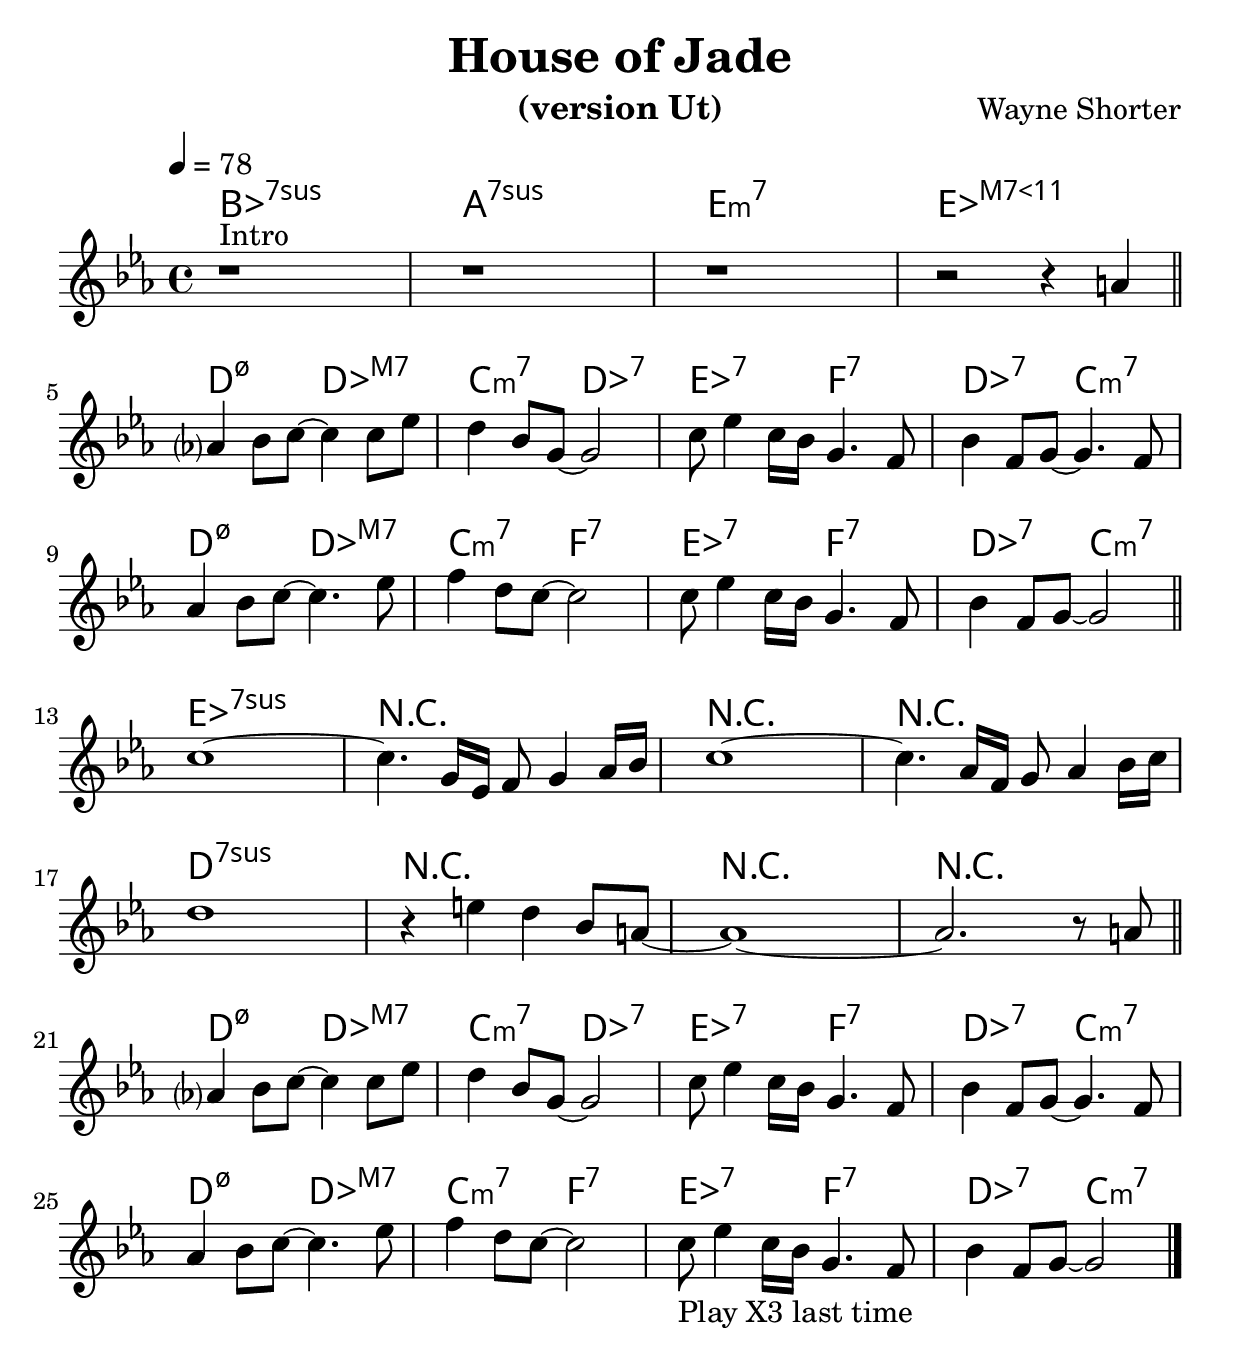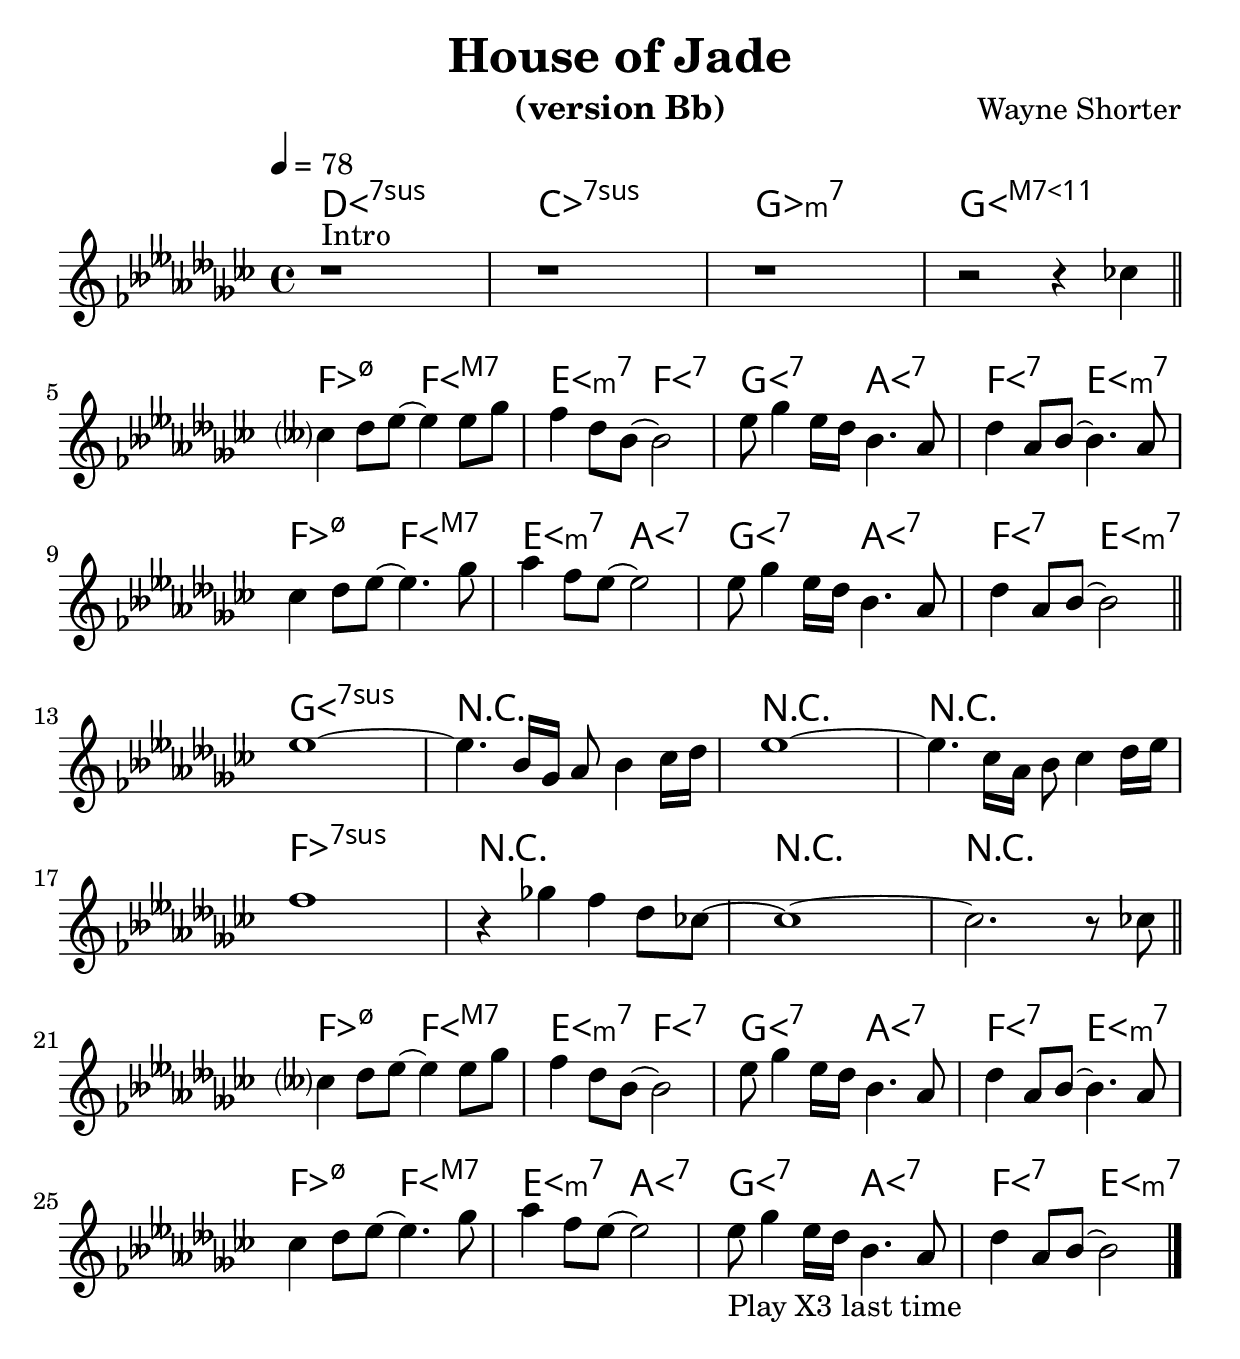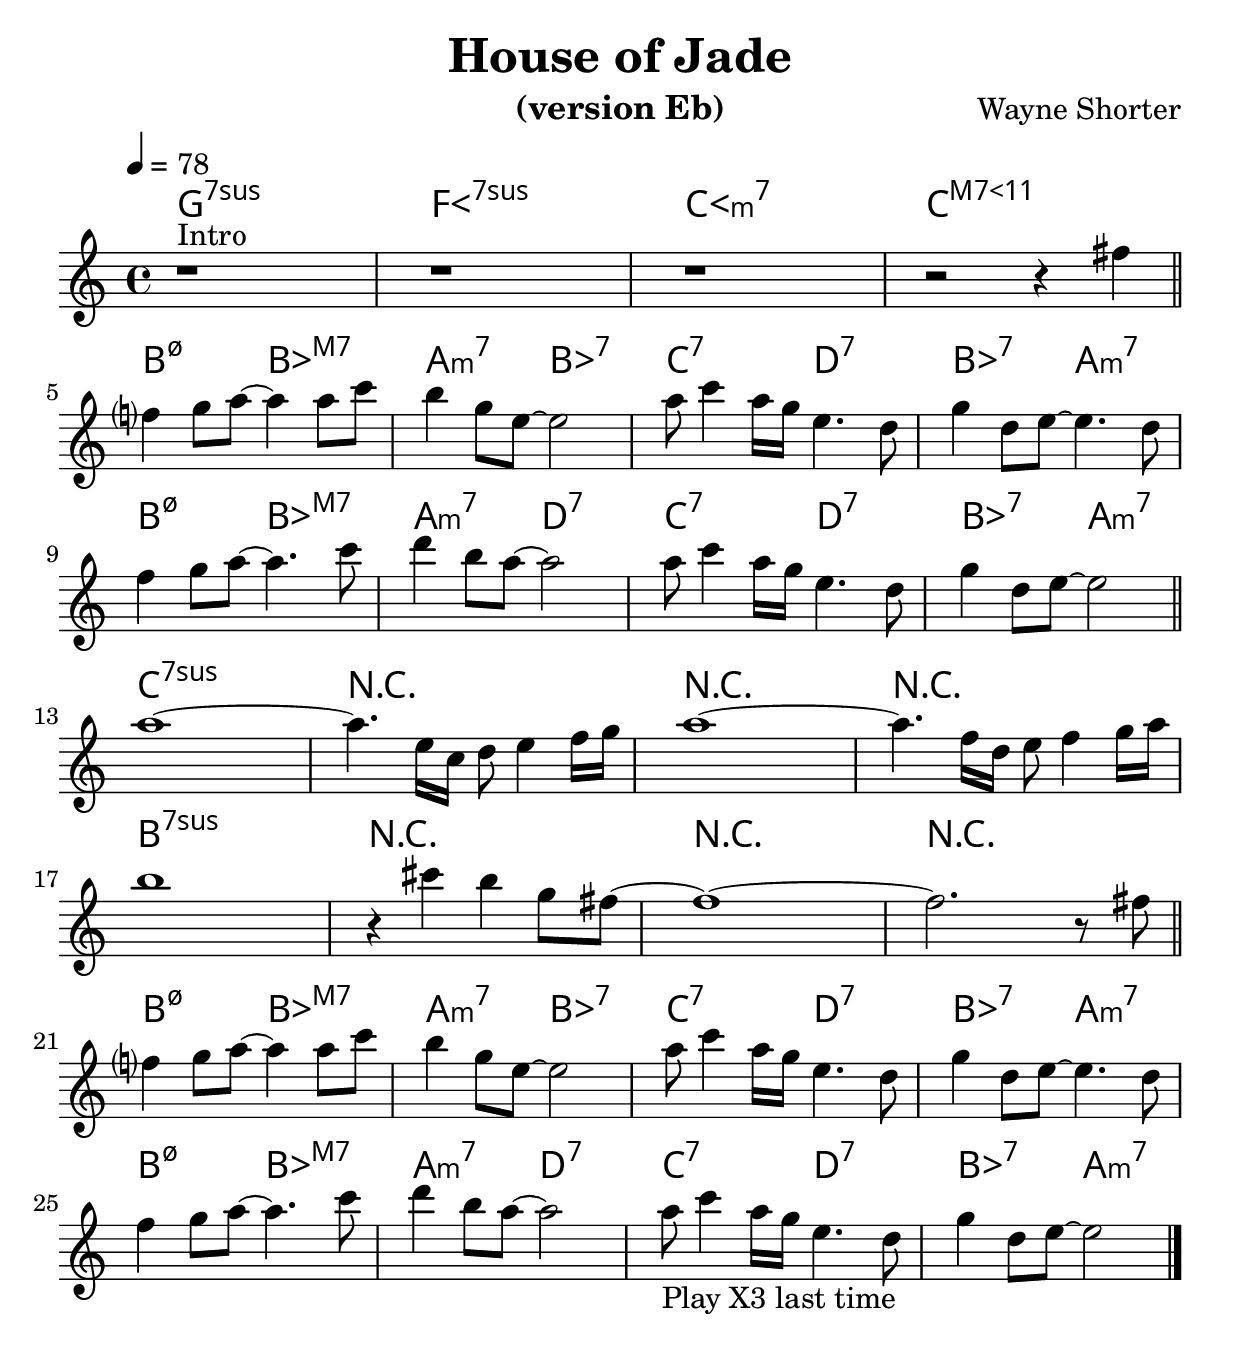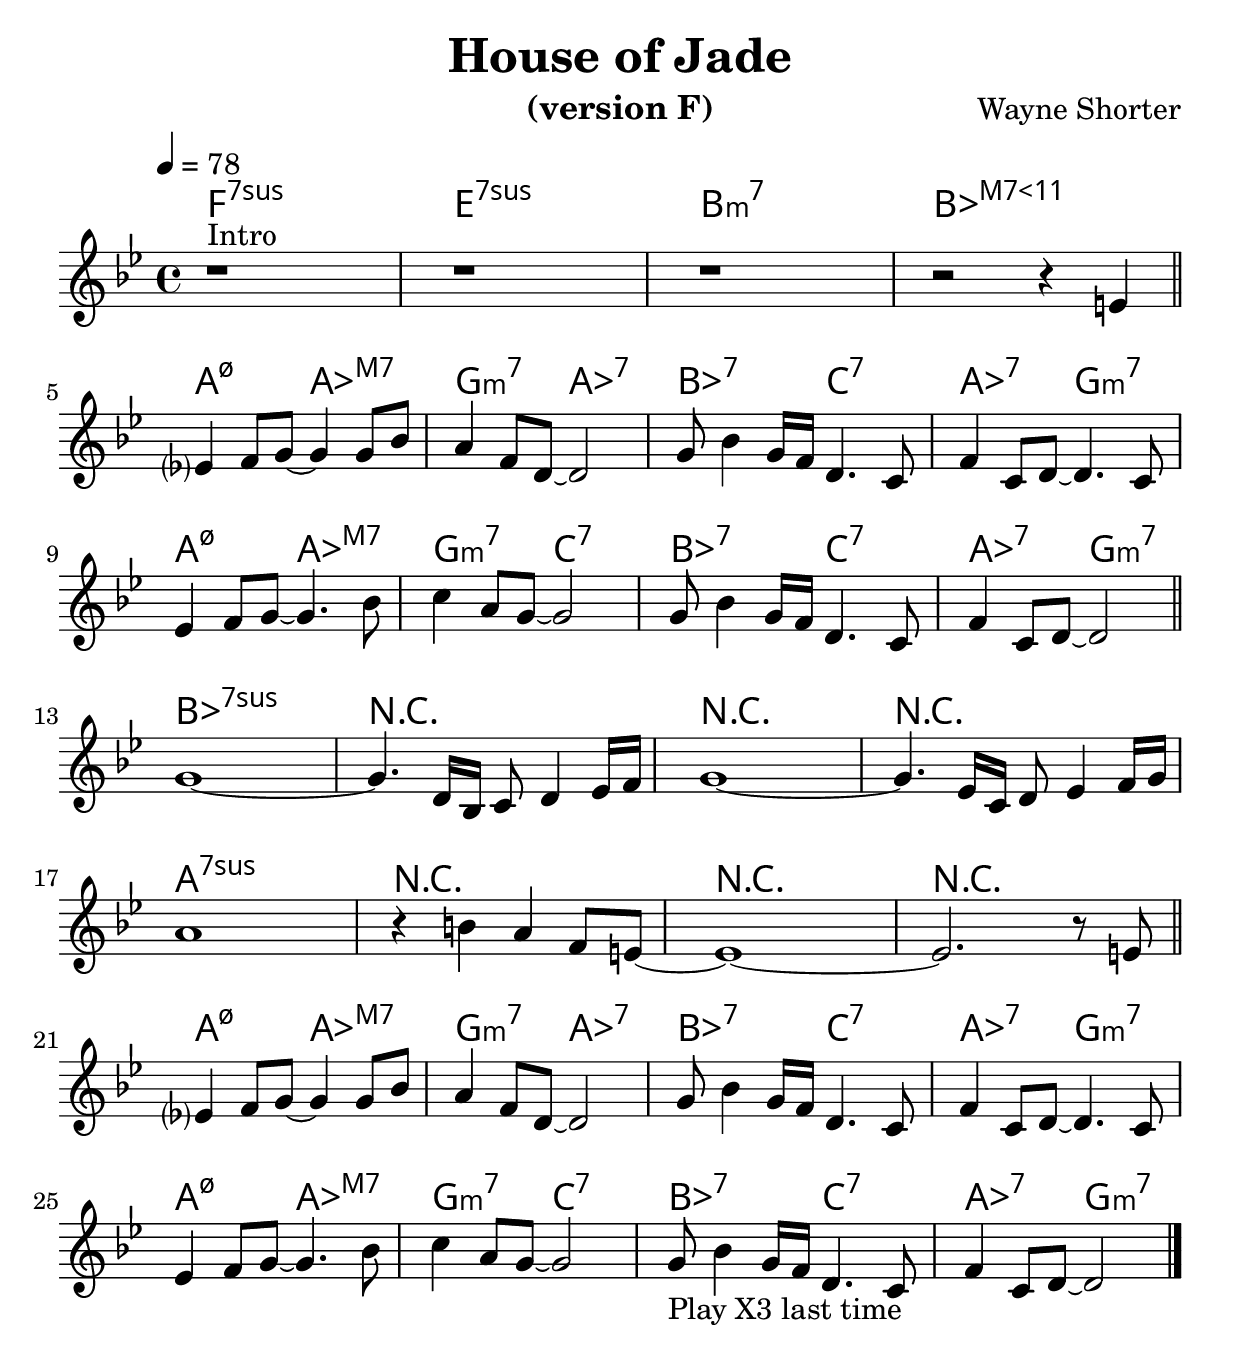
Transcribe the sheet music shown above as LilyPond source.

% Created on Mon Sep 20 15:23:38 CEST 2010
\version "2.22.0"

#(set-global-staff-size 26)
#(set-default-paper-size "a4")


\include "utils/AccordsJazzDefs.ly"

\paper { indent = 0\cm} 


\header {
	title = "House of Jade" 
 	composer = "Wayne Shorter"
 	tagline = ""

}


accords = \chords {
  bes1:7sus4 a:7sus4 e:m7 es:maj7.11+

  d2:m7.5- des:maj7 c:m7 des:7 es:7 f:7 des:7 c:m7
  d2:m7.5- des:maj7 c:m7 f:7 es:7 f:7 des:7 c:m7
  
  es1:7sus4 R R R
  d1:7sus4 R R R
  

  d2:m7.5- des:maj7 c:m7 des:7 es:7 f:7 des:7 c:m7
  d2:m7.5- des:maj7 c:m7 f:7 es:7 f:7 des:7 c:m7
}

theme = \new Staff {
	\time 4/4
	\tempo 4 = 78 
	\set Staff.midiInstrument = "trumpet"
	\key c \minor
	\clef treble
	\accidentalStyle modern-cautionary
	\relative c' { 	
 % Type notes here 
\compressEmptyMeasures
r1^"Intro" r1 r1 r2 r4 a' \break
\bar "||"
aes bes8 c~ c4 c8 es d4 bes8 g~ g2
c8 es4 c16 bes g4. f8 bes4 f8 g~ g4. f8 \break
aes4 bes8 c~ c4. es8 f4 d8 c~ c2
c8 es4 c16 bes g4. f8 bes4 f8 g~ g2 \break
\bar "||"
c1~ c4. g16 es f8 g4 aes16 bes
c1~ c4. aes16 f g8 aes4 bes16 c \break
d1 r4 e d bes8 a~ a1~ a2. r8 a \break
\bar "||"
aes4 bes8 c~ c4 c8 es d4 bes8 g~ g2
c8 es4 c16 bes g4. f8 bes4 f8 g~ g4. f8 \break
aes4 bes8 c~ c4. es8 f4 d8 c~ c2
c8_"Play X3 last time" es4 c16 bes g4. f8 bes4 f8 g~ g2 \bar "|."
	}
}

\book {
%  \bookOutputSuffix #(string-append suffix "Ut")
	\header{
	instrument = "(version Ut)"
	}
\score {
	<<
	\transpose c' c' {\accords}
	\transpose c' c' {\theme}
	>>

  \layout {
\context {
      \Score
      \override SpacingSpanner.common-shortest-duration = #(ly:make-moment 1/2)
    }
  }
}
\score {
 \unfoldRepeats 
 	<<
	\transpose c' c' {\accords}
	\transpose c' c' {\theme}
	>>
 \midi {}
}
}

\book {
 \bookOutputSuffix "-Eb"
	\header{
	instrument = "(version Eb)"
	}
\score {
	<<
	\transpose es c' {\accords}
	\transpose es c' {\theme}
	>>
  \layout {
\context {
      \Score
      \override SpacingSpanner.common-shortest-duration = #(ly:make-moment 1/2)
    }
  }
}
}

\book {
 \bookOutputSuffix "-Bb"
	\header{
	instrument = "(version Bb)"
	}
\score {
	<<
	\transpose ais c' {\accords}
	\transpose ais c' {\theme}
	>>
   \layout {
\context {
      \Score
      \override SpacingSpanner.common-shortest-duration = #(ly:make-moment 1/2)
    }
  }
}
}


\book {
 \bookOutputSuffix "-F"
	\header{
	instrument = "(version F)"
	}
\score {
	<<
	\transpose f c {\accords}
	\transpose f c {\theme}
	>>
   \layout {
\context {
      \Score
      \override SpacingSpanner.common-shortest-duration = #(ly:make-moment 1/2)
    }
  }
}
}


%{
convert-ly (GNU LilyPond) 2.22.1  convert-ly: Processing `'...
Applying conversion: 2.15.7, 2.15.9, 2.15.10, 2.15.16, 2.15.17,
2.15.18, 2.15.19, 2.15.20, 2.15.25, 2.15.32, 2.15.39, 2.15.40,
2.15.42, 2.15.43, 2.16.0, 2.17.0, 2.17.4, 2.17.5, 2.17.6, 2.17.11,
2.17.14, 2.17.15, 2.17.18, 2.17.19, 2.17.20, 2.17.25, 2.17.27,
2.17.29, 2.17.97, 2.18.0, 2.19.2, 2.19.7, 2.19.11, 2.19.16, 2.19.22,
2.19.24, 2.19.28, 2.19.29, 2.19.32, 2.19.39, 2.19.40, 2.19.46,
2.19.49, 2.20.0, 2.21.0, 2.21.2, 2.22.0
%}
